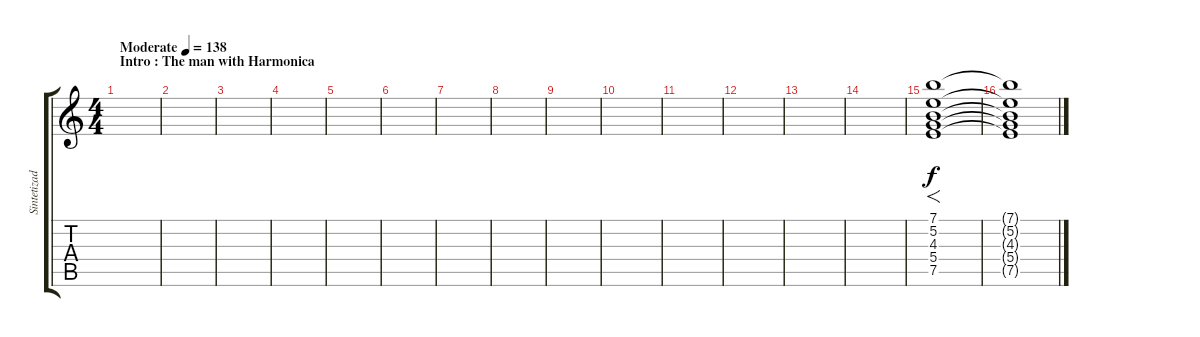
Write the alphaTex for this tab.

\track ("Sintetizador 1" "Sintetizad") {instrument electricbassfinger}
\staff {score tabs}
\tuning (E4 B3 G3 D3 A2 E2) {hide}
\ts (4 4)
\section ("" "Intro : The man with Harmonica ")
\tempo (138 "Moderate")
\clef g2
\ks c
|
|
|
|
|
|
|
|
|
|
|
|
|
|
(7.1 5.2 4.3 5.4 7.5).1{f instrument stringensemble2} |
(7.1{t} 5.2{t} 4.3{t} 5.4{t} 7.5{t}).1
